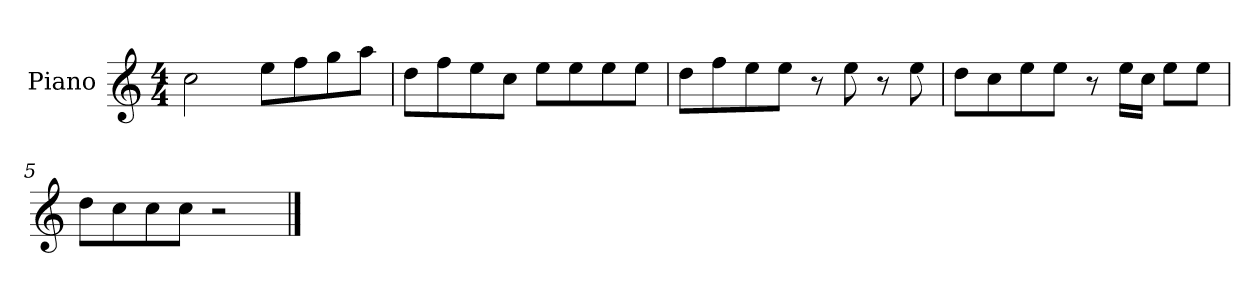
**kern
*part1
*staff1
*I"Piano
*I'P-no
*clefG2
*k[]
*M4/4
*MM90
=1
2cc\
8ee\L
8ff\
8gg\
8aa\J
=2
8dd\L
8ff\
8ee\
8cc\J
8ee\L
8ee\
8ee\
8ee\J
=3
8dd\L
8ff\
8ee\
8ee\J
8r
8ee\
8r
8ee\
=4
8dd\L
8cc\
8ee\
8ee\J
8r
16ee\LL
16cc\JJ
8ee\L
8ee\J
=5
8dd\L
8cc\
8cc\
8cc\J
2r
==
*-
